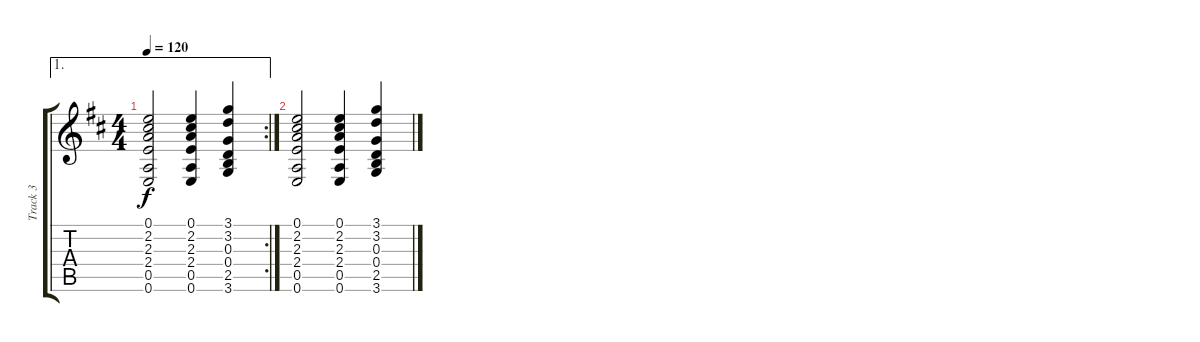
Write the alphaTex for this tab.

\track ("Track 3" "Track 3") {instrument acousticguitarnylon}
\staff {score tabs}
\tuning (E4 B3 G3 D3 A2 E2) {hide}
\ae 1
\rc 2
\ts (4 4)
\tempo 120
\clef g2
\ks d
(0.1 2.2 2.3 2.4 0.5 0.6).2{dy f} (0.1 2.2 2.3 2.4 0.5 0.6).4 (3.1 3.2 0.3 0.4 2.5 3.6).4 |
(0.1 2.2 2.3 2.4 0.5 0.6).2 (0.1 2.2 2.3 2.4 0.5 0.6).4 (3.1 3.2 0.3 0.4 2.5 3.6).4
